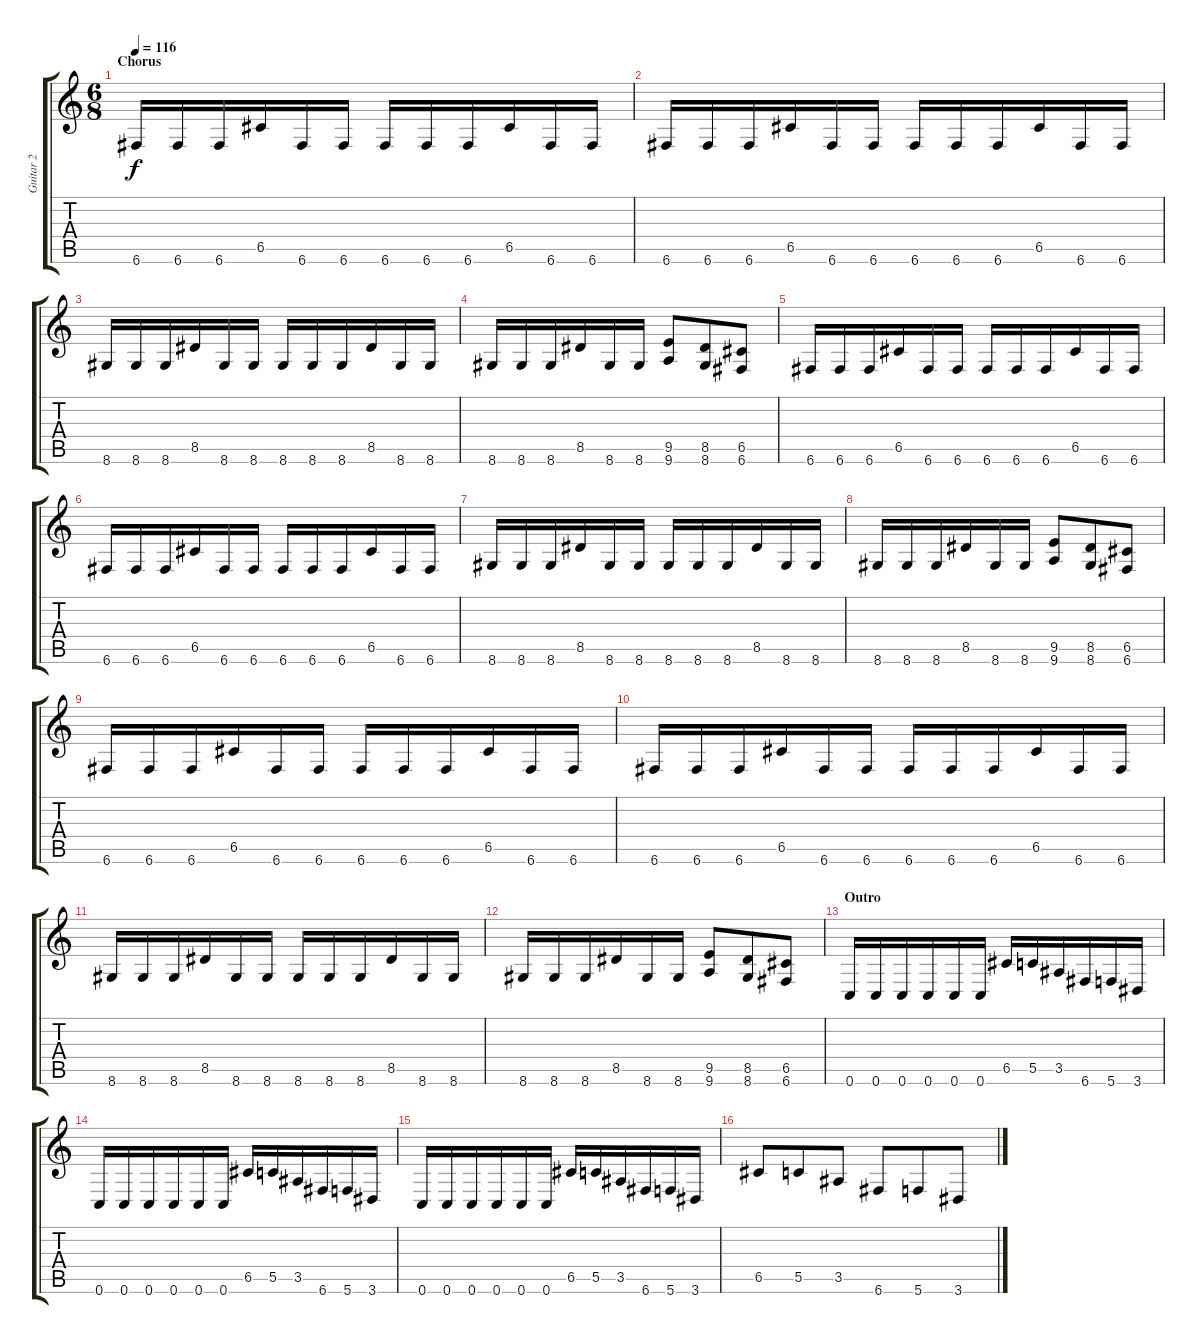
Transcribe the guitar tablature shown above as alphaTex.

\track ("Guitar 2" "Guitar 2") {instrument distortionguitar}
\staff {score tabs}
\tuning (D4 A3 F3 C3 G2 C2) {hide}
\ts (6 8)
\section ("" "Chorus")
\tempo 116
\clef g2
\ks c
6.6.16{dy f} 6.6.16 6.6.16 6.5.16 6.6.16 6.6.16 6.6.16 6.6.16 6.6.16 6.5.16 6.6.16 6.6.16 |
6.6.16 6.6.16 6.6.16 6.5.16 6.6.16 6.6.16 6.6.16 6.6.16 6.6.16 6.5.16 6.6.16 6.6.16 |
8.6.16 8.6.16 8.6.16 8.5.16 8.6.16 8.6.16 8.6.16 8.6.16 8.6.16 8.5.16 8.6.16 8.6.16 |
8.6.16 8.6.16 8.6.16 8.5.16 8.6.16 8.6.16 (9.5 9.6).8 (8.5 8.6).8 (6.5 6.6).8 |
6.6.16 6.6.16 6.6.16 6.5.16 6.6.16 6.6.16 6.6.16 6.6.16 6.6.16 6.5.16 6.6.16 6.6.16 |
6.6.16 6.6.16 6.6.16 6.5.16 6.6.16 6.6.16 6.6.16 6.6.16 6.6.16 6.5.16 6.6.16 6.6.16 |
8.6.16 8.6.16 8.6.16 8.5.16 8.6.16 8.6.16 8.6.16 8.6.16 8.6.16 8.5.16 8.6.16 8.6.16 |
8.6.16 8.6.16 8.6.16 8.5.16 8.6.16 8.6.16 (9.5 9.6).8 (8.5 8.6).8 (6.5 6.6).8 |
6.6.16 6.6.16 6.6.16 6.5.16 6.6.16 6.6.16 6.6.16 6.6.16 6.6.16 6.5.16 6.6.16 6.6.16 |
6.6.16 6.6.16 6.6.16 6.5.16 6.6.16 6.6.16 6.6.16 6.6.16 6.6.16 6.5.16 6.6.16 6.6.16 |
8.6.16 8.6.16 8.6.16 8.5.16 8.6.16 8.6.16 8.6.16 8.6.16 8.6.16 8.5.16 8.6.16 8.6.16 |
8.6.16 8.6.16 8.6.16 8.5.16 8.6.16 8.6.16 (9.5 9.6).8 (8.5 8.6).8 (6.5 6.6).8 |
\section ("" "Outro")
0.6.16 0.6.16 0.6.16 0.6.16 0.6.16 0.6.16 6.5.16 5.5.16 3.5.16 6.6.16 5.6.16 3.6.16 |
0.6.16 0.6.16 0.6.16 0.6.16 0.6.16 0.6.16 6.5.16 5.5.16 3.5.16 6.6.16 5.6.16 3.6.16 |
0.6.16 0.6.16 0.6.16 0.6.16 0.6.16 0.6.16 6.5.16 5.5.16 3.5.16 6.6.16 5.6.16 3.6.16 |
6.5.8 5.5.8 3.5.8 6.6.8 5.6.8 3.6.8
